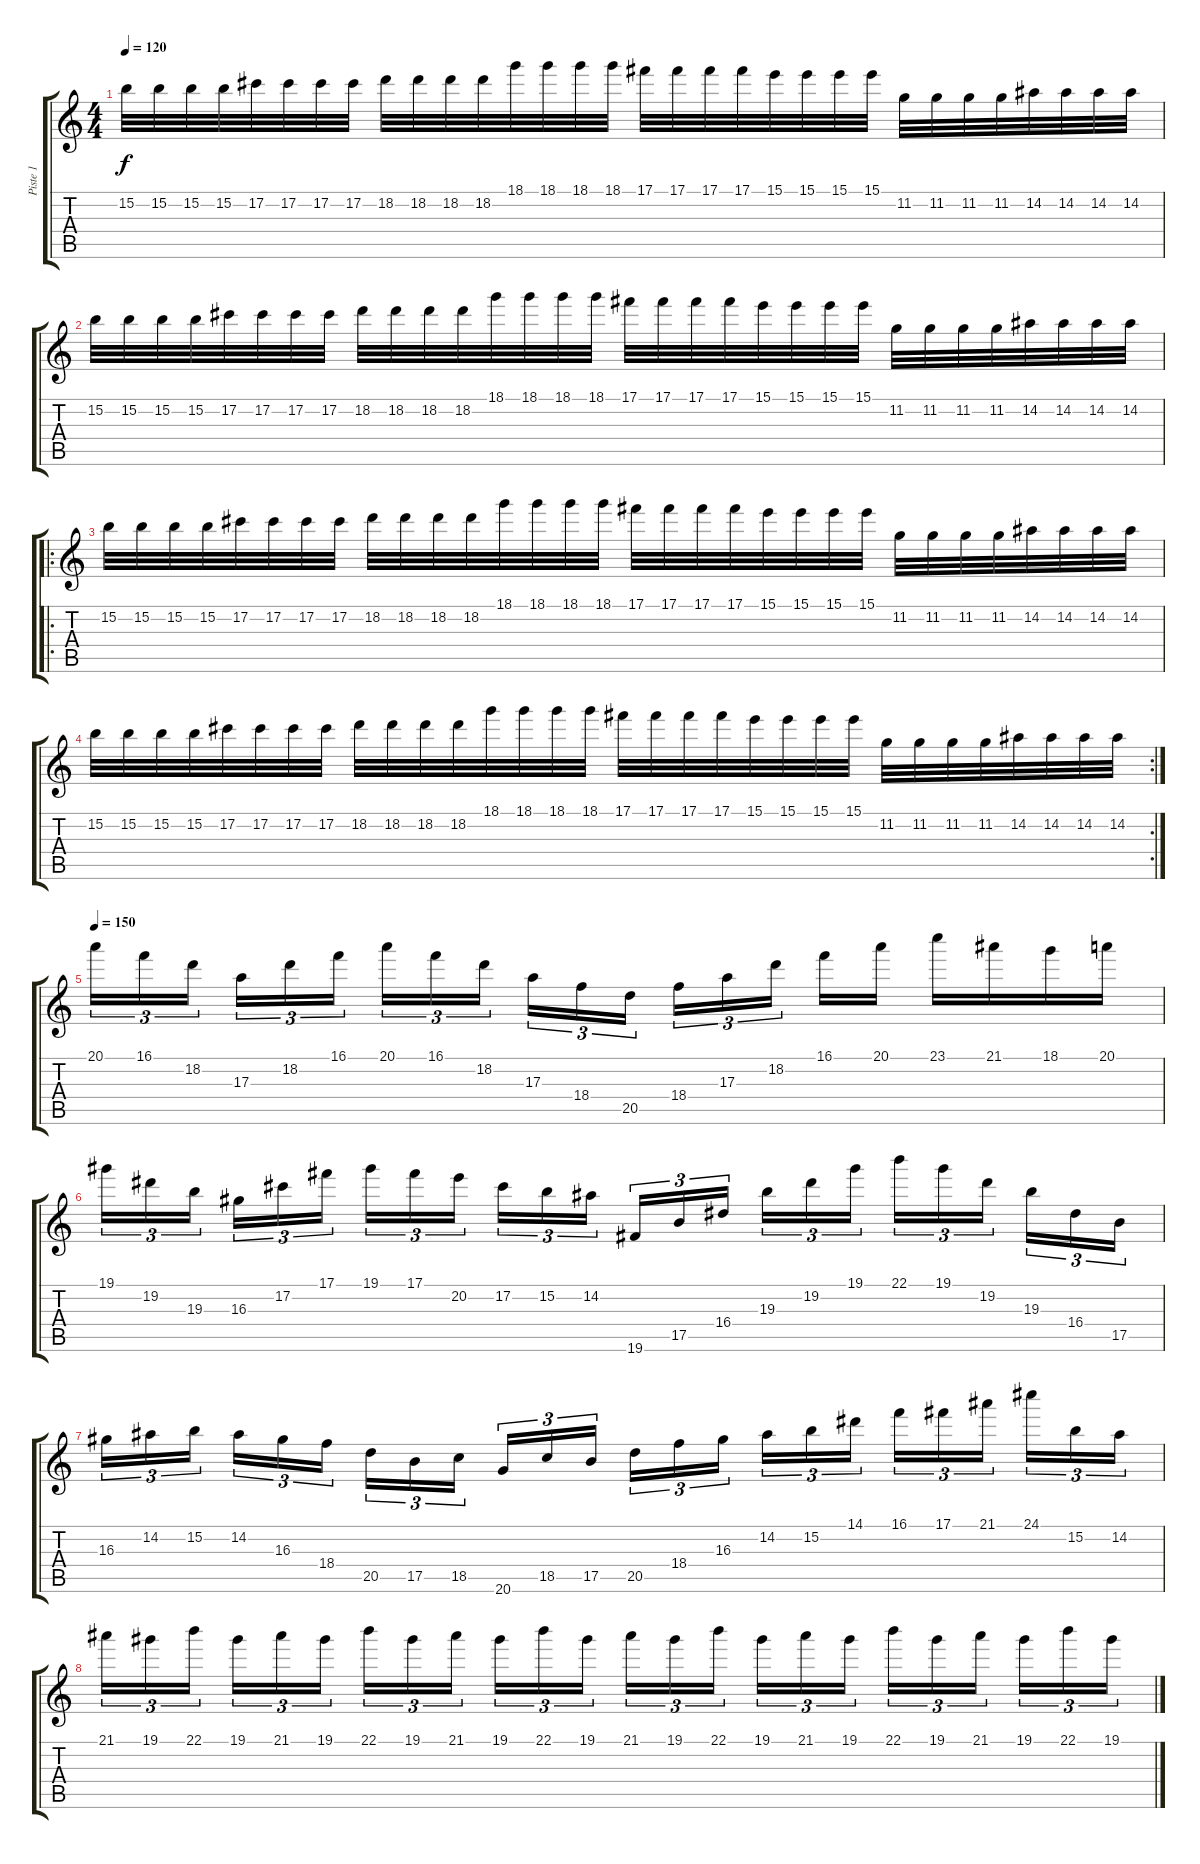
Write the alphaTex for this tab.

\track ("Piste 1" "Piste 1") {instrument distortionguitar}
\staff {score tabs}
\tuning (Db4 Ab3 E3 B2 Gb2 B1) {hide}
\ts (4 4)
\tempo 120
\clef g2
\ks c
15.2.32{dy f} 15.2.32 15.2.32 15.2.32 17.2.32 17.2.32 17.2.32 17.2.32 18.2.32 18.2.32 18.2.32 18.2.32 18.1.32 18.1.32 18.1.32 18.1.32 17.1.32 17.1.32 17.1.32 17.1.32 15.1.32 15.1.32 15.1.32 15.1.32 11.2.32 11.2.32 11.2.32 11.2.32 14.2.32 14.2.32 14.2.32 14.2.32 |
15.2.32 15.2.32 15.2.32 15.2.32 17.2.32 17.2.32 17.2.32 17.2.32 18.2.32 18.2.32 18.2.32 18.2.32 18.1.32 18.1.32 18.1.32 18.1.32 17.1.32 17.1.32 17.1.32 17.1.32 15.1.32 15.1.32 15.1.32 15.1.32 11.2.32 11.2.32 11.2.32 11.2.32 14.2.32 14.2.32 14.2.32 14.2.32 |
\ro
15.2.32 15.2.32 15.2.32 15.2.32 17.2.32 17.2.32 17.2.32 17.2.32 18.2.32 18.2.32 18.2.32 18.2.32 18.1.32 18.1.32 18.1.32 18.1.32 17.1.32 17.1.32 17.1.32 17.1.32 15.1.32 15.1.32 15.1.32 15.1.32 11.2.32 11.2.32 11.2.32 11.2.32 14.2.32 14.2.32 14.2.32 14.2.32 |
\rc 2
15.2.32 15.2.32 15.2.32 15.2.32 17.2.32 17.2.32 17.2.32 17.2.32 18.2.32 18.2.32 18.2.32 18.2.32 18.1.32 18.1.32 18.1.32 18.1.32 17.1.32 17.1.32 17.1.32 17.1.32 15.1.32 15.1.32 15.1.32 15.1.32 11.2.32 11.2.32 11.2.32 11.2.32 14.2.32 14.2.32 14.2.32 14.2.32 |
\tempo 150
20.1.16{tu (3 2)} 16.1.16{tu (3 2)} 18.2.16{tu (3 2) beam splitsecondary} 17.3.16{tu (3 2)} 18.2.16{tu (3 2)} 16.1.16{tu (3 2)} 20.1.16{tu (3 2)} 16.1.16{tu (3 2)} 18.2.16{tu (3 2) beam splitsecondary} 17.3.16{tu (3 2)} 18.4.16{tu (3 2)} 20.5.16{tu (3 2)} 18.4.16{tu (3 2)} 17.3.16{tu (3 2)} 18.2.16{tu (3 2) beam splitsecondary} 16.1.16 20.1.16 23.1.16 21.1.16 18.1.16 20.1.16 |
19.1.16{tu (3 2)} 19.2.16{tu (3 2)} 19.3.16{tu (3 2) beam splitsecondary} 16.3.16{tu (3 2)} 17.2.16{tu (3 2)} 17.1.16{tu (3 2)} 19.1.16{tu (3 2)} 17.1.16{tu (3 2)} 20.2.16{tu (3 2) beam splitsecondary} 17.2.16{tu (3 2)} 15.2.16{tu (3 2)} 14.2.16{tu (3 2)} 19.6.16{tu (3 2)} 17.5.16{tu (3 2)} 16.4.16{tu (3 2) beam splitsecondary} 19.3.16{tu (3 2)} 19.2.16{tu (3 2)} 19.1.16{tu (3 2)} 22.1.16{tu (3 2)} 19.1.16{tu (3 2)} 19.2.16{tu (3 2) beam splitsecondary} 19.3.16{tu (3 2)} 16.4.16{tu (3 2)} 17.5.16{tu (3 2)} |
16.3.16{tu (3 2)} 14.2.16{tu (3 2)} 15.2.16{tu (3 2) beam splitsecondary} 14.2.16{tu (3 2)} 16.3.16{tu (3 2)} 18.4.16{tu (3 2)} 20.5.16{tu (3 2)} 17.5.16{tu (3 2)} 18.5.16{tu (3 2) beam splitsecondary} 20.6.16{tu (3 2)} 18.5.16{tu (3 2)} 17.5.16{tu (3 2)} 20.5.16{tu (3 2)} 18.4.16{tu (3 2)} 16.3.16{tu (3 2) beam splitsecondary} 14.2.16{tu (3 2)} 15.2.16{tu (3 2)} 14.1.16{tu (3 2)} 16.1.16{tu (3 2)} 17.1.16{tu (3 2)} 21.1.16{tu (3 2) beam splitsecondary} 24.1.16{tu (3 2)} 15.2.16{tu (3 2)} 14.2.16{tu (3 2)} |
21.1.16{tu (3 2)} 19.1.16{tu (3 2)} 22.1.16{tu (3 2) beam splitsecondary} 19.1.16{tu (3 2)} 21.1.16{tu (3 2)} 19.1.16{tu (3 2)} 22.1.16{tu (3 2)} 19.1.16{tu (3 2)} 21.1.16{tu (3 2) beam splitsecondary} 19.1.16{tu (3 2)} 22.1.16{tu (3 2)} 19.1.16{tu (3 2)} 21.1.16{tu (3 2)} 19.1.16{tu (3 2)} 22.1.16{tu (3 2) beam splitsecondary} 19.1.16{tu (3 2)} 21.1.16{tu (3 2)} 19.1.16{tu (3 2)} 22.1.16{tu (3 2)} 19.1.16{tu (3 2)} 21.1.16{tu (3 2) beam splitsecondary} 19.1.16{tu (3 2)} 22.1.16{tu (3 2)} 19.1.16{tu (3 2)}
